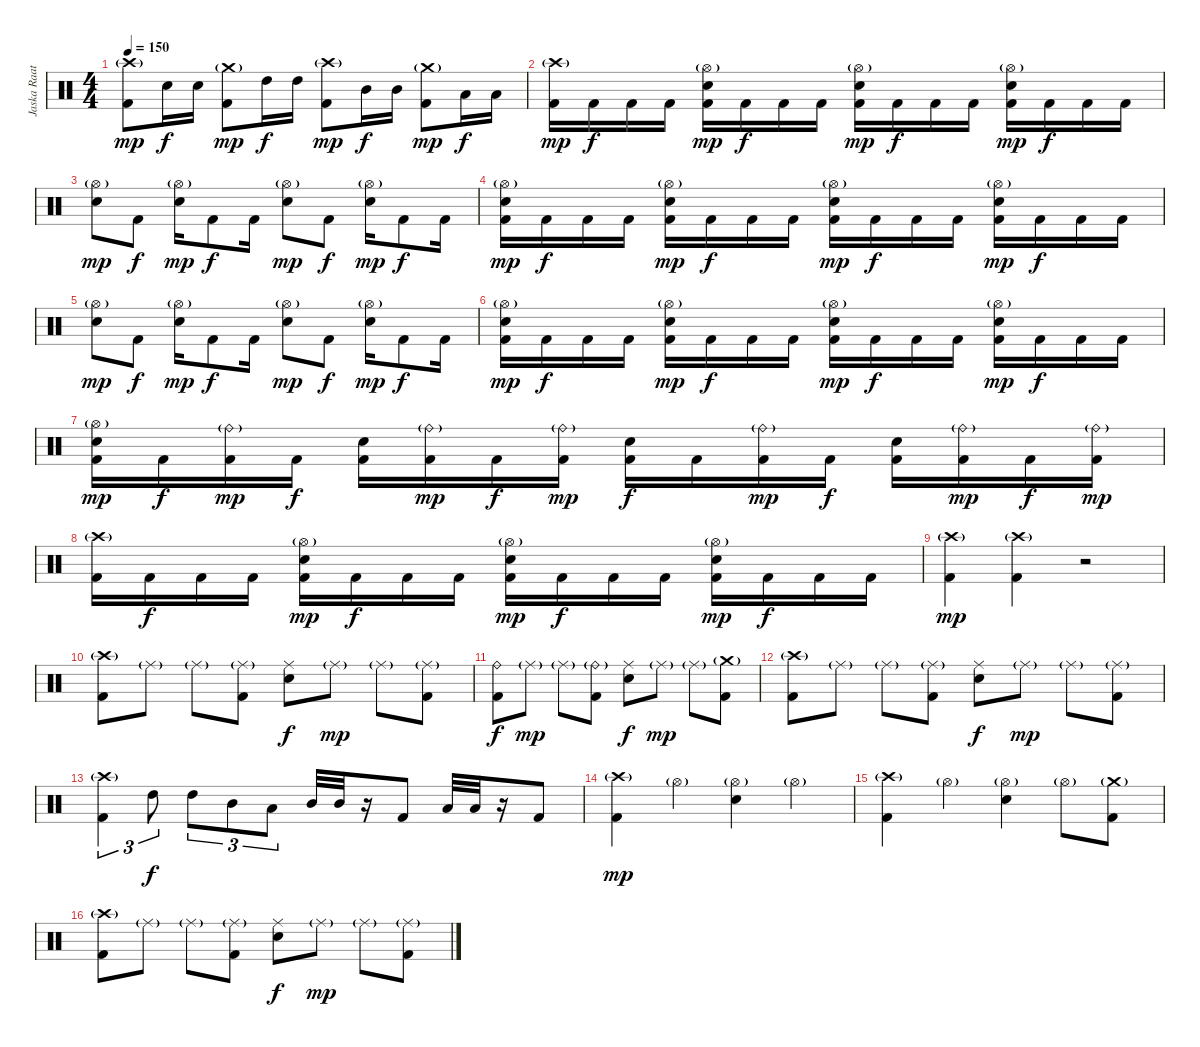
\track ("Jaska Raatikainen" "Jaska Raat") {instrument percussion}
\staff {score}
\articulation defaults
\ts (4 4)
\tempo 150
\clef neutral
\ks c
("Crash high (hit)"{g} "Kick (hit) 2").8{dy mp} "Electric Snare (hit)".16{dy f} "Electric Snare (hit)".16 ("Crash medium (hit)"{g} "Kick (hit) 2").8{dy mp} "High Tom (hit)".16{dy f} "High Tom (hit)".16 ("Crash high (hit)"{g} "Kick (hit) 2").8{dy mp} "Mid Tom (hit)".16{dy f} "Mid Tom (hit)".16 ("Crash medium (hit)"{g} "Kick (hit) 2").8{dy mp} "Low Tom (hit)".16{dy f} "Low Tom (hit)".16 |
("Crash high (hit)"{g} "Kick (hit) 2").16{dy mp} "Kick (hit) 2".16{dy f} "Kick (hit) 2".16 "Kick (hit) 2".16 ("Hi-Hat (open)"{g} "Electric Snare (hit)" "Kick (hit) 2").16{dy mp} "Kick (hit) 2".16{dy f} "Kick (hit) 2".16 "Kick (hit) 2".16 ("Hi-Hat (open)"{g} "Electric Snare (hit)" "Kick (hit) 2").16{dy mp} "Kick (hit) 2".16{dy f} "Kick (hit) 2".16 "Kick (hit) 2".16 ("Hi-Hat (open)"{g} "Electric Snare (hit)" "Kick (hit) 2").16{dy mp} "Kick (hit) 2".16{dy f} "Kick (hit) 2".16 "Kick (hit) 2".16 |
("Hi-Hat (open)"{g} "Electric Snare (hit)").8{dy mp} "Kick (hit) 2".8{dy f} ("Hi-Hat (open)"{g} "Electric Snare (hit)").16{dy mp} "Kick (hit) 2".8{dy f} "Kick (hit) 2".16 ("Hi-Hat (open)"{g} "Electric Snare (hit)").8{dy mp} "Kick (hit) 2".8{dy f} ("Hi-Hat (open)"{g} "Electric Snare (hit)").16{dy mp} "Kick (hit) 2".8{dy f} "Kick (hit) 2".16 |
("Hi-Hat (open)"{g} "Electric Snare (hit)" "Kick (hit) 2").16{dy mp} "Kick (hit) 2".16{dy f} "Kick (hit) 2".16 "Kick (hit) 2".16 ("Hi-Hat (open)"{g} "Electric Snare (hit)" "Kick (hit) 2").16{dy mp} "Kick (hit) 2".16{dy f} "Kick (hit) 2".16 "Kick (hit) 2".16 ("Hi-Hat (open)"{g} "Electric Snare (hit)" "Kick (hit) 2").16{dy mp} "Kick (hit) 2".16{dy f} "Kick (hit) 2".16 "Kick (hit) 2".16 ("Hi-Hat (open)"{g} "Electric Snare (hit)" "Kick (hit) 2").16{dy mp} "Kick (hit) 2".16{dy f} "Kick (hit) 2".16 "Kick (hit) 2".16 |
("Hi-Hat (open)"{g} "Electric Snare (hit)").8{dy mp} "Kick (hit) 2".8{dy f} ("Hi-Hat (open)"{g} "Electric Snare (hit)").16{dy mp} "Kick (hit) 2".8{dy f} "Kick (hit) 2".16 ("Hi-Hat (open)"{g} "Electric Snare (hit)").8{dy mp} "Kick (hit) 2".8{dy f} ("Hi-Hat (open)"{g} "Electric Snare (hit)").16{dy mp} "Kick (hit) 2".8{dy f} "Kick (hit) 2".16 |
("Hi-Hat (open)"{g} "Electric Snare (hit)" "Kick (hit) 2").16{dy mp} "Kick (hit) 2".16{dy f} "Kick (hit) 2".16 "Kick (hit) 2".16 ("Hi-Hat (open)"{g} "Electric Snare (hit)" "Kick (hit) 2").16{dy mp} "Kick (hit) 2".16{dy f} "Kick (hit) 2".16 "Kick (hit) 2".16 ("Hi-Hat (open)"{g} "Electric Snare (hit)" "Kick (hit) 2").16{dy mp} "Kick (hit) 2".16{dy f} "Kick (hit) 2".16 "Kick (hit) 2".16 ("Hi-Hat (open)"{g} "Electric Snare (hit)" "Kick (hit) 2").16{dy mp} "Kick (hit) 2".16{dy f} "Kick (hit) 2".16 "Kick (hit) 2".16 |
("Hi-Hat (open)"{g} "Electric Snare (hit)" "Kick (hit) 2").16{dy mp} "Kick (hit) 2".16{dy f} ("Ride (bell)"{g} "Kick (hit) 2").16{dy mp} "Kick (hit) 2".16{dy f} ("Electric Snare (hit)" "Kick (hit) 2").16 ("Ride (bell)"{g} "Kick (hit) 2").16{dy mp} "Kick (hit) 2".16{dy f} ("Ride (bell)"{g} "Kick (hit) 2").16{dy mp} ("Electric Snare (hit)" "Kick (hit) 2").16{dy f} "Kick (hit) 2".16 ("Ride (bell)"{g} "Kick (hit) 2").16{dy mp} "Kick (hit) 2".16{dy f} ("Electric Snare (hit)" "Kick (hit) 2").16 ("Ride (bell)"{g} "Kick (hit) 2").16{dy mp} "Kick (hit) 2".16{dy f} ("Ride (bell)"{g} "Kick (hit) 2").16{dy mp} |
("Crash high (hit)"{g} "Kick (hit) 2").16 "Kick (hit) 2".16{dy f} "Kick (hit) 2".16 "Kick (hit) 2".16 ("Hi-Hat (open)"{g} "Electric Snare (hit)" "Kick (hit) 2").16{dy mp} "Kick (hit) 2".16{dy f} "Kick (hit) 2".16 "Kick (hit) 2".16 ("Hi-Hat (open)"{g} "Electric Snare (hit)" "Kick (hit) 2").16{dy mp} "Kick (hit) 2".16{dy f} "Kick (hit) 2".16 "Kick (hit) 2".16 ("Hi-Hat (open)"{g} "Electric Snare (hit)" "Kick (hit) 2").16{dy mp} "Kick (hit) 2".16{dy f} "Kick (hit) 2".16 "Kick (hit) 2".16 |
("Crash high (hit)"{g} "Kick (hit) 2").4{dy mp} ("Crash high (hit)"{g} "Kick (hit) 2").4 r.2 |
("Crash high (hit)"{g} "Kick (hit) 2").8 "Ride (middle)"{g}.8 "Ride (middle)"{g}.8 ("Ride (middle)"{g} "Kick (hit) 2").8 ("Ride (middle)" "Electric Snare (hit)").8{dy f} "Ride (middle)"{g}.8{dy mp} "Ride (middle)"{g}.8 ("Ride (middle)"{g} "Kick (hit) 2").8 |
("Ride (bell)" "Kick (hit) 2").8{dy f} "Ride (middle)"{g}.8{dy mp} "Ride (middle)"{g}.8 ("Ride (bell)"{g} "Kick (hit) 2").8 ("Ride (middle)" "Electric Snare (hit)").8{dy f} "Ride (middle)"{g}.8{dy mp} "Ride (middle)"{g}.8 ("Crash medium (hit)"{g} "Kick (hit) 2").8 |
("Crash high (hit)"{g} "Kick (hit) 2").8 "Ride (middle)"{g}.8 "Ride (middle)"{g}.8 ("Ride (middle)"{g} "Kick (hit) 2").8 ("Ride (middle)" "Electric Snare (hit)").8{dy f} "Ride (middle)"{g}.8{dy mp} "Ride (middle)"{g}.8 ("Ride (middle)"{g} "Kick (hit) 2").8 |
("Crash high (hit)"{g} "Kick (hit) 2").4{tu (3 2)} "High Tom (hit)".8{tu (3 2) dy f} "High Tom (hit)".8{tu (3 2)} "Mid Tom (hit)".8{tu (3 2)} "Low Tom (hit)".8{tu (3 2)} "Mid Tom (hit)".32 "Mid Tom (hit)".32 r.16 "Kick (hit) 2".8 "Low Tom (hit)".32 "Low Tom (hit)".32 r.16 "Kick (hit) 2".8 |
("Crash high (hit)"{g} "Kick (hit) 2").4{dy mp} "Hi-Hat (open)"{g}.4 ("Hi-Hat (open)"{g} "Electric Snare (hit)").4 "Hi-Hat (open)"{g}.4 |
("Crash high (hit)"{g} "Kick (hit) 2").4 "Hi-Hat (open)"{g}.4 ("Hi-Hat (open)"{g} "Electric Snare (hit)").4 "Hi-Hat (open)"{g}.8 ("Crash medium (hit)"{g} "Kick (hit) 2").8 |
("Crash high (hit)"{g} "Kick (hit) 2").8 "Ride (middle)"{g}.8 "Ride (middle)"{g}.8 ("Ride (middle)"{g} "Kick (hit) 2").8 ("Ride (middle)" "Electric Snare (hit)").8{dy f} "Ride (middle)"{g}.8{dy mp} "Ride (middle)"{g}.8 ("Ride (middle)"{g} "Kick (hit) 2").8
